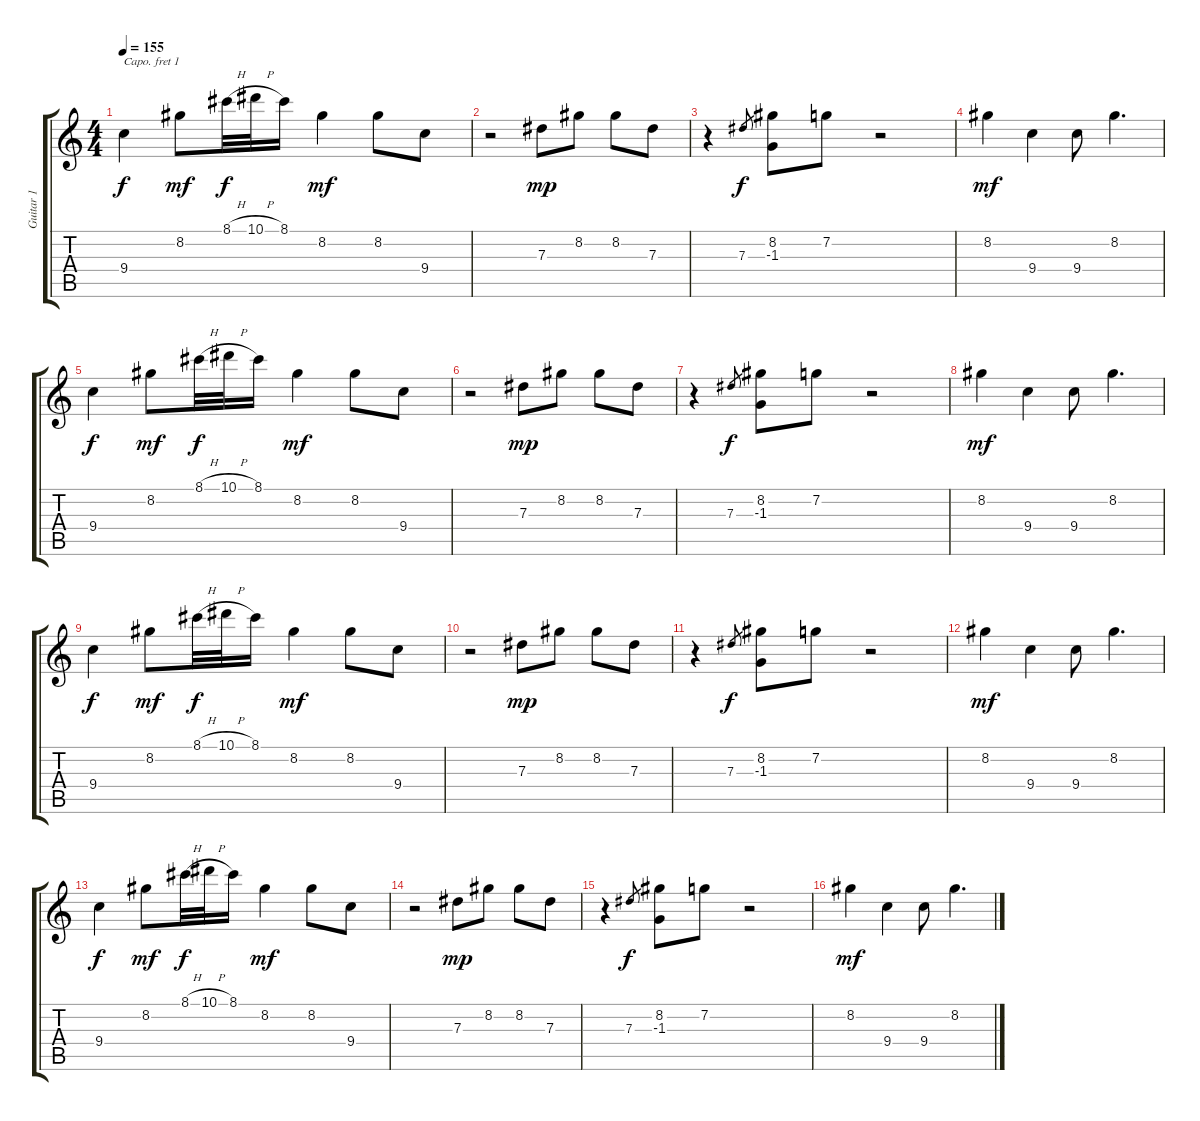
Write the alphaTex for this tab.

\track ("Guitar 1" "Guitar 1") {instrument acousticguitarnylon}
\staff {score tabs}
\capo 1
\tuning (E4 B3 G3 D3 A2 E2) {hide}
\ts (4 4)
\tempo 155
\clef g2
\ks c
9.4.4{dy f} 8.2.8{dy mf} 8.1{h}.32{dy f} 10.1{h}.32 8.1.16 8.2.4{dy mf} 8.2.8 9.4.8 |
r.2 7.3.8{dy mp} 8.2.8 8.2.8 7.3.8 |
r.4 7.3.8{gr dy f} (8.2 -1.3).8 7.2.8 r.2 |
8.2.4{dy mf} 9.4.4 9.4.8 8.2.4{d} |
9.4.4{dy f} 8.2.8{dy mf} 8.1{h}.32{dy f} 10.1{h}.32 8.1.16 8.2.4{dy mf} 8.2.8 9.4.8 |
r.2 7.3.8{dy mp} 8.2.8 8.2.8 7.3.8 |
r.4 7.3.8{gr dy f} (8.2 -1.3).8 7.2.8 r.2 |
8.2.4{dy mf} 9.4.4 9.4.8 8.2.4{d} |
9.4.4{dy f} 8.2.8{dy mf} 8.1{h}.32{dy f} 10.1{h}.32 8.1.16 8.2.4{dy mf} 8.2.8 9.4.8 |
r.2 7.3.8{dy mp} 8.2.8 8.2.8 7.3.8 |
r.4 7.3.8{gr dy f} (8.2 -1.3).8 7.2.8 r.2 |
8.2.4{dy mf} 9.4.4 9.4.8 8.2.4{d} |
9.4.4{dy f} 8.2.8{dy mf} 8.1{h}.32{dy f} 10.1{h}.32 8.1.16 8.2.4{dy mf} 8.2.8 9.4.8 |
r.2 7.3.8{dy mp} 8.2.8 8.2.8 7.3.8 |
r.4 7.3.8{gr dy f} (8.2 -1.3).8 7.2.8 r.2 |
8.2.4{dy mf} 9.4.4 9.4.8 8.2.4{d}
